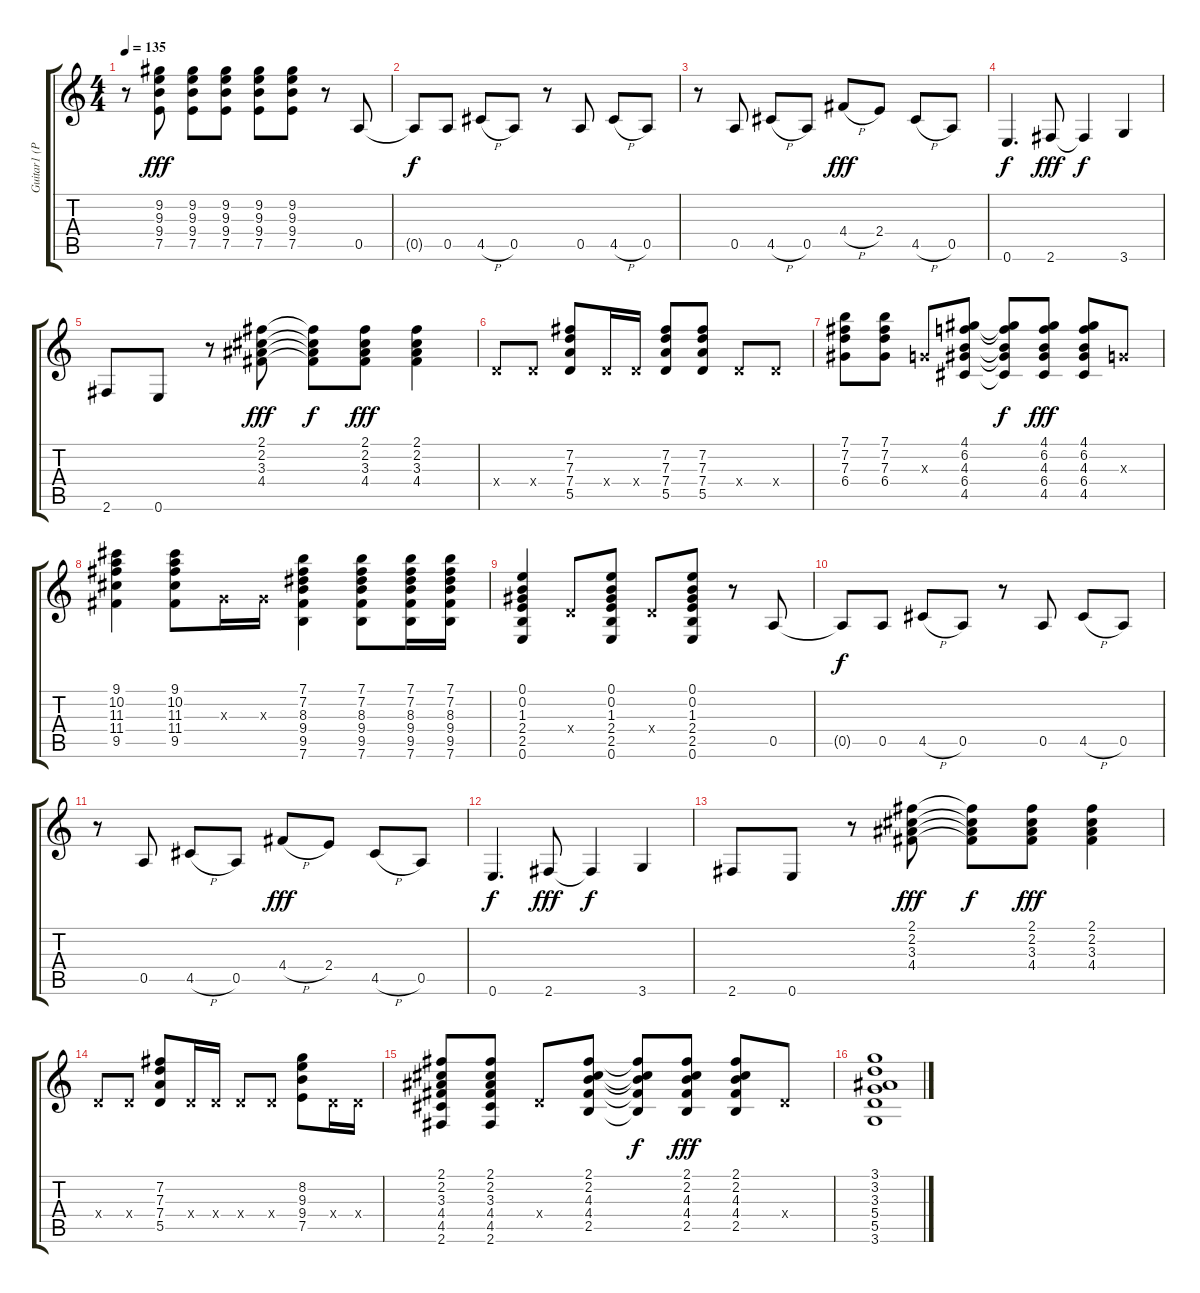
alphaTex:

\track ("Guitar1 (Part1)" "Guitar1 (P") {instrument overdrivenguitar}
\staff {score tabs}
\tuning (E4 B3 G3 D3 A2 E2) {hide}
\ts (4 4)
\tempo 135
\clef g2
\ks c
r.8{dy fff} (9.2 9.3 9.4 7.5).8 (9.2 9.3 9.4 7.5).8 (9.2 9.3 9.4 7.5).8 (9.2 9.3 9.4 7.5).8 (9.2 9.3 9.4 7.5).8 r.8 0.5.8 |
0.5{t}.8{dy f} 0.5.8 4.5{h}.8 0.5.8 r.8 0.5.8 4.5{h}.8 0.5.8 |
r.8 0.5.8 4.5{h}.8 0.5.8 4.4{h}.8{dy fff} 2.4.8 4.5{h}.8 0.5.8 |
0.6.4{d dy f} 2.6.8{dy fff} 2.6{t}.4{dy f} 3.6.4 |
2.6.8 0.6.8 r.8 (2.1 2.2 3.3 4.4).8{dy fff} (2.1{t} 2.2{t} 3.3{t} 4.4{t}).8{dy f} (2.1 2.2 3.3 4.4).8{dy fff} (2.1 2.2 3.3 4.4).4 |
0.4{x}.8 0.4{x}.8 (7.2 7.3 7.4 5.5).8 0.4{x}.16 0.4{x}.16 (7.2 7.3 7.4 5.5).8 (7.2 7.3 7.4 5.5).8 0.4{x}.8 0.4{x}.8 |
(7.1 7.2 7.3 6.4).8 (7.1 7.2 7.3 6.4).8 0.3{x}.8 (4.1 6.2 4.3 6.4 4.5).8 (4.1{t} 6.2{t} 4.3{t} 6.4{t} 4.5{t}).8{dy f} (4.1 6.2 4.3 6.4 4.5).8{dy fff} (4.1 6.2 4.3 6.4 4.5).8 0.3{x}.8 |
(9.1 10.2 11.3 11.4 9.5).4 (9.1 10.2 11.3 11.4 9.5).8 0.3{x}.16 0.3{x}.16 (7.1 7.2 8.3 9.4 9.5 7.6).4 (7.1 7.2 8.3 9.4 9.5 7.6).8 (7.1 7.2 8.3 9.4 9.5 7.6).16 (7.1 7.2 8.3 9.4 9.5 7.6).16 |
(0.1 0.2 1.3 2.4 2.5 0.6).4 0.4{x}.8 (0.1 0.2 1.3 2.4 2.5 0.6).8 0.4{x}.8 (0.1 0.2 1.3 2.4 2.5 0.6).8 r.8 0.5.8 |
0.5{t}.8{dy f} 0.5.8 4.5{h}.8 0.5.8 r.8 0.5.8 4.5{h}.8 0.5.8 |
r.8 0.5.8 4.5{h}.8 0.5.8 4.4{h}.8{dy fff} 2.4.8 4.5{h}.8 0.5.8 |
0.6.4{d dy f} 2.6.8{dy fff} 2.6{t}.4{dy f} 3.6.4 |
2.6.8 0.6.8 r.8 (2.1 2.2 3.3 4.4).8{dy fff} (2.1{t} 2.2{t} 3.3{t} 4.4{t}).8{dy f} (2.1 2.2 3.3 4.4).8{dy fff} (2.1 2.2 3.3 4.4).4 |
0.4{x}.8 0.4{x}.8 (7.2 7.3 7.4 5.5).8 0.4{x}.16 0.4{x}.16 0.4{x}.8 0.4{x}.8 (8.2 9.3 9.4 7.5).8 0.4{x}.16 0.4{x}.16 |
(2.1 2.2 3.3 4.4 4.5 2.6).8 (2.1 2.2 3.3 4.4 4.5 2.6).8 0.4{x}.8 (2.1 2.2 4.3 4.4 2.5).8 (2.1{t} 2.2{t} 4.3{t} 4.4{t} 2.5{t}).8{dy f} (2.1 2.2 4.3 4.4 2.5).8{dy fff} (2.1 2.2 4.3 4.4 2.5).8 0.4{x}.8 |
(3.1 3.2 3.3 5.4 5.5 3.6).1
